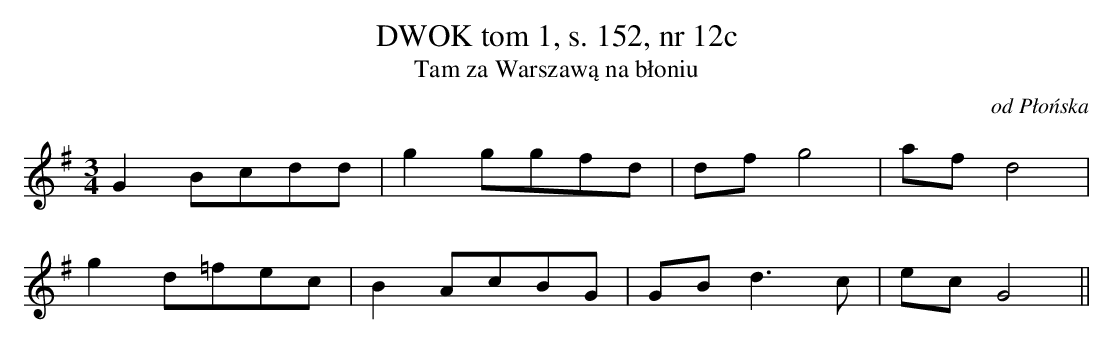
X:1
T: DWOK tom 1, s. 152, nr 12c
T: Tam za Warszawą na błoniu
O: od Płońska
M: 3/4
L: 1/8
K: G
G2Bcdd | g2ggfd | dfg4 | afd4 |
g2d=fec | B2AcBG | GBd3c | ecG4||
